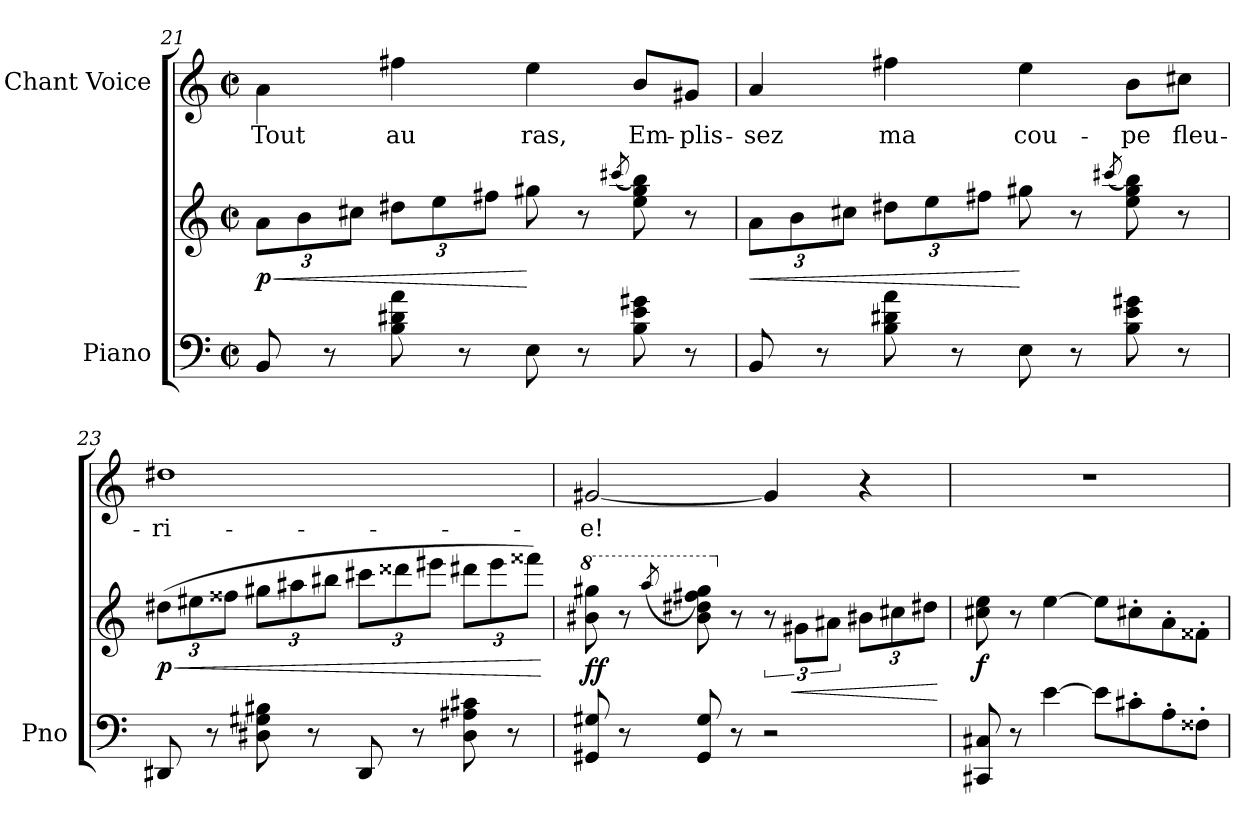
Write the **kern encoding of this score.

**kern	**kern	**dynam	**kern	**text
*part2	*part2	*part2	*part1	*part1
*staff3	*staff2	*staff2/3	*staff1	*staff1
*I"Piano	*	*	*I"Chant Voice	*
*I'Pno	*	*	*	*
*clefF4	*clefG2	*	*clefG2	*
*k[]	*k[]	*	*k[]	*
*M2/2	*M2/2	*	*M2/2	*
*met(c|)	*met(c|)	*	*met(c|)	*
*	*Xbrackettup	*	*	*
=21	=21	=21	=21	=21
!	!	!LO:HP:b	!	!
!	!	!LO:DY:n=1:b	!	!
8BB/	12a\L	< p	4a\	Tout
.	12b\	.	.	.
8r	.	.	.	.
.	12cc#X\J	.	.	.
8B\ 8d#X\ 8a\	12dd#X\L	.	4ff#X\	au
.	12ee\	.	.	.
8r	.	.	.	.
.	12ff#X\J	.	.	.
8E\	8gg#X\	[	4ee\	ras,
8r	8r	.	.	.
.	(8qccc#X/	.	.	.
8B\ 8e\ 8g#X\	8ee\ 8gg#\ 8bb\)	.	8b/L	Em-
8r	8r	.	8g#X/J	-plis-
=22	=22	=22	=22	=22
!	!	!LO:HP:b	!	!
8BB/	12a\L	<	4a/	-sez
.	12b\	.	.	.
8r	.	.	.	.
.	12cc#X\J	.	.	.
8B\ 8d#X\ 8a\	12dd#X\L	.	4ff#X\	ma
.	12ee\	.	.	.
8r	.	.	.	.
.	12ff#X\J	.	.	.
8E\	8gg#X\	[	4ee\	cou-
8r	8r	.	.	.
.	(8qccc#X/	.	.	.
8B\ 8e\ 8g#X\	8ee\ 8gg#\ 8bb\)	.	8b\L	-pe
8r	8r	.	8cc#X\J	fleu-
=23	=23	=23	=23	=23
!	!	!LO:HP:b	!	!
!	!	!LO:DY:n=1:b	!	!
8DD#X/	(12dd#X\L	< p	1dd#X	-ri-
.	12ee#X\	.	.	.
8r	.	.	.	.
.	12ff##X\J	.	.	.
8D#X\ 8G#X\ 8B#X\	12gg#X\L	.	.	.
.	12aa#X\	.	.	.
8r	.	.	.	.
.	12bb#X\J	.	.	.
8DD#/	12ccc#X\L	.	.	.
.	12ddd##X\	.	.	.
8r	.	.	.	.
.	12eee#X\J	.	.	.
8D#\ 8A#X\ 8c#X\	12ddd#X\L	.	.	.
.	12eee#\	.	.	.
8r	.	.	.	.
.	12fff##X\J)	.	.	.
.	.	[	.	.
=24	=24	=24	=24	=24
*	*8va	*	*	*
!	!	!LO:DY:b	!	!
8GG#X/ 8G#X/	8bb#X\ 8ggg#X\	ff	[2g#X/	- e!
8r	8r	.	.	.
.	(>8qaaa/	.	.	.
8GG#/ 8G#/	8bb#\ 8ddd#X\ 8fff#X\ 8ggg#\)	.	.	.
*	*X8va	*	*	*
8r	8r	.	.	.
*	*brackettup	*	*	*
2r	12r	.	4g#/]	.
!	!	!LO:HP:b	!	!
.	12g#X\L	<	.	.
.	12a#X\J	.	.	.
.	12b#X\L	.	4r	.
.	12cc#X\	.	.	.
.	12dd#X\J	.	.	.
.	.	[	.	.
=25	=25	=25	=25	=25
!	!	!LO:DY:b	!	!
8CC#X/ 8C#X/	8cc#X\ 8ee\	f	1r	.
8r	8r	.	.	.
[4e\	[4ee\	.	.	.
8e\L]	8ee\L]	.	.	.
8c#X'\	8cc#X'\	.	.	.
8A'\	8a'\	.	.	.
8F##X'\J	8f##X'\J	.	.	.
=	=	=	=	=
*-	*-	*-	*-	*-
